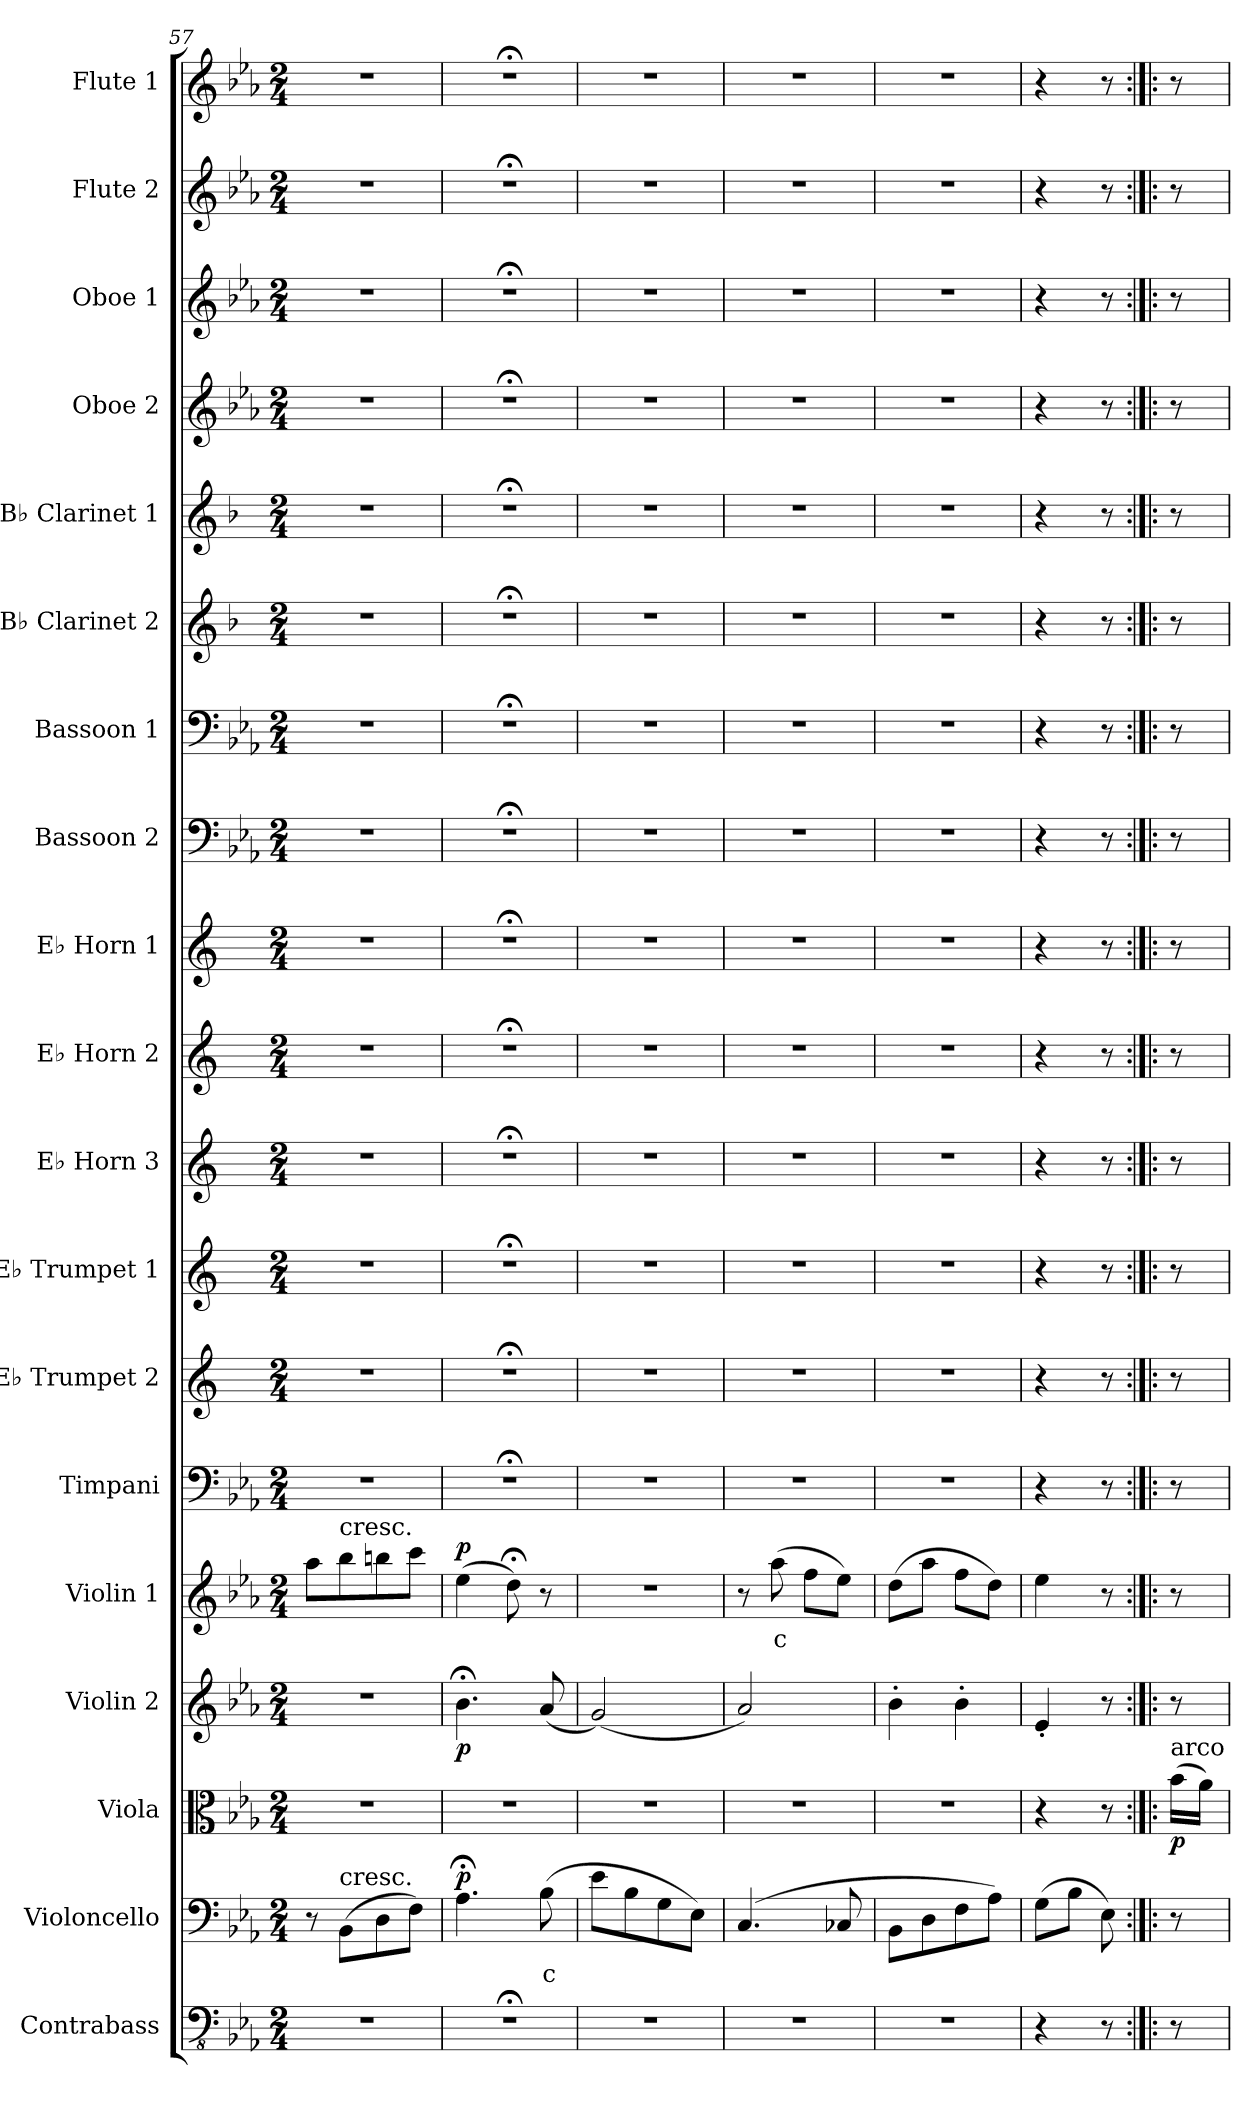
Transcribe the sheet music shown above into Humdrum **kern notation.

**kern	**kern	**text	**dynam	**kern	**dynam	**kern	**dynam	**kern	**text	**dynam	**kern	**kern	**kern	**kern	**kern	**kern	**kern	**kern	**kern	**kern	**kern	**kern	**kern	**kern
*part19	*part18	*part18	*part18	*part17	*part17	*part16	*part16	*part15	*part15	*part15	*part14	*part13	*part12	*part11	*part10	*part9	*part8	*part7	*part6	*part5	*part4	*part3	*part2	*part1
*staff19	*staff18	*staff18	*staff18	*staff17	*staff17	*staff16	*staff16	*staff15	*staff15	*staff15	*staff14	*staff13	*staff12	*staff11	*staff10	*staff9	*staff8	*staff7	*staff6	*staff5	*staff4	*staff3	*staff2	*staff1
*I"Contrabass	*I"Violoncello	*	*	*I"Viola	*	*I"Violin 2	*	*I"Violin 1	*	*	*I"Timpani	*I"E♭ Trumpet 2	*I"E♭ Trumpet 1	*I"E♭ Horn 3	*I"E♭ Horn 2	*I"E♭ Horn 1	*I"Bassoon 2	*I"Bassoon 1	*I"B♭ Clarinet 2	*I"B♭ Clarinet 1	*I"Oboe 2	*I"Oboe 1	*I"Flute 2	*I"Flute 1
*I'Cb	*I'Vc	*	*	*I'Vla	*	*I'Vln 2	*	*I'Vln 1	*	*	*I'Timp	*I'Tpt 2	*I'Tpt 1	*I'Hn 3	*I'Hn 2	*I'Hn 1	*I'Bsn 2	*I'Bsn 1	*I'Cl 2	*I'Cl 1	*I'Ob 2	*I'Ob 1	*I'Fl 2	*I'Fl 1
*clefFv4	*clefF4	*	*	*clefC3	*	*clefG2	*	*clefG2	*	*	*clefF4	*clefG2	*clefG2	*clefG2	*clefG2	*clefG2	*clefF4	*clefF4	*clefG2	*clefG2	*clefG2	*clefG2	*clefG2	*clefG2
*	*	*	*	*	*	*	*	*	*	*	*	*ITrd-2c-3	*ITrd-2c-3	*ITrd5c9	*ITrd5c9	*ITrd5c9	*	*	*ITrd1c2	*ITrd1c2	*	*	*	*
*k[b-e-a-]	*k[b-e-a-]	*	*	*k[b-e-a-]	*	*k[b-e-a-]	*	*k[b-e-a-]	*	*	*k[b-e-a-]	*k[b-e-a-]	*k[b-e-a-]	*k[b-e-a-]	*k[b-e-a-]	*k[b-e-a-]	*k[b-e-a-]	*k[b-e-a-]	*k[b-e-a-]	*k[b-e-a-]	*k[b-e-a-]	*k[b-e-a-]	*k[b-e-a-]	*k[b-e-a-]
*M2/4	*M2/4	*	*	*M2/4	*	*M2/4	*	*M2/4	*	*	*M2/4	*M2/4	*M2/4	*M2/4	*M2/4	*M2/4	*M2/4	*M2/4	*M2/4	*M2/4	*M2/4	*M2/4	*M2/4	*M2/4
=57	=57	=57	=57	=57	=57	=57	=57	=57	=57	=57	=57	=57	=57	=57	=57	=57	=57	=57	=57	=57	=57	=57	=57	=57
2r	8r	.	.	2r	.	2r	.	8aa-\L	.	.	2r	2r	2r	2r	2r	2r	2r	2r	2r	2r	2r	2r	2r	2r
!	!	!	!	!	!	!	!	!LO:TX:a:t=cresc.	!	!	!	!	!	!	!	!	!	!	!	!	!	!	!	!
!	!LO:TX:a:t=cresc.	!	!	!	!	!	!	!	!	!	!	!	!	!	!	!	!	!	!	!	!	!	!	!
.	(>8BB-\L	.	.	.	.	.	.	8bb-\	.	.	.	.	.	.	.	.	.	.	.	.	.	.	.	.
.	8D\	.	.	.	.	.	.	8bbn\	.	.	.	.	.	.	.	.	.	.	.	.	.	.	.	.
.	8F\J)	.	.	.	.	.	.	8ccc\J	.	.	.	.	.	.	.	.	.	.	.	.	.	.	.	.
=58	=58	=58	=58	=58	=58	=58	=58	=58	=58	=58	=58	=58	=58	=58	=58	=58	=58	=58	=58	=58	=58	=58	=58	=58
!	!	!	!LO:DY:b	!	!	!	!LO:DY:b	!	!	!LO:DY:b	!	!	!	!	!	!	!	!	!	!	!	!	!	!
2r;<	4.A-;<\	.	p	2r	.	4.b-;<\	p	(>4ee-\	.	p	2r;<	2r;<	2r;<	2r;<	2r;<	2r;<	2r;<	2r;<	2r;<	2r;<	2r;<	2r;<	2r;<	2r;<
.	.	.	.	.	.	.	.	8dd;<\)	.	.	.	.	.	.	.	.	.	.	.	.	.	.	.	.
!	!	!LO:LY:b:color=#FF0000	!	!	!	!	!	!	!	!	!	!	!	!	!	!	!	!	!	!	!	!	!	!
.	(>8B-\	c	.	.	.	(<8a-/	.	8r	.	.	.	.	.	.	.	.	.	.	.	.	.	.	.	.
=59	=59	=59	=59	=59	=59	=59	=59	=59	=59	=59	=59	=59	=59	=59	=59	=59	=59	=59	=59	=59	=59	=59	=59	=59
2r	8e-\L	.	.	2r	.	(<2g/)	.	2r	.	.	2r	2r	2r	2r	2r	2r	2r	2r	2r	2r	2r	2r	2r	2r
.	8B-\	.	.	.	.	.	.	.	.	.	.	.	.	.	.	.	.	.	.	.	.	.	.	.
.	8G\	.	.	.	.	.	.	.	.	.	.	.	.	.	.	.	.	.	.	.	.	.	.	.
.	8E-\J)	.	.	.	.	.	.	.	.	.	.	.	.	.	.	.	.	.	.	.	.	.	.	.
!!LO:PB:g=z
=60	=60	=60	=60	=60	=60	=60	=60	=60	=60	=60	=60	=60	=60	=60	=60	=60	=60	=60	=60	=60	=60	=60	=60	=60
2r	(>4.C/	.	.	2r	.	2a-/)	.	8r	.	.	2r	2r	2r	2r	2r	2r	2r	2r	2r	2r	2r	2r	2r	2r
!	!	!	!	!	!	!	!	!	!LO:LY:b:color=#FF0000	!	!	!	!	!	!	!	!	!	!	!	!	!	!	!
.	.	.	.	.	.	.	.	(>8aa-\	c	.	.	.	.	.	.	.	.	.	.	.	.	.	.	.
.	.	.	.	.	.	.	.	8ff\L	.	.	.	.	.	.	.	.	.	.	.	.	.	.	.	.
.	8C-X/	.	.	.	.	.	.	8ee-\J)	.	.	.	.	.	.	.	.	.	.	.	.	.	.	.	.
=61	=61	=61	=61	=61	=61	=61	=61	=61	=61	=61	=61	=61	=61	=61	=61	=61	=61	=61	=61	=61	=61	=61	=61	=61
2r	8BB-\L	.	.	2r	.	4b-'\	.	(>8dd\L	.	.	2r	2r	2r	2r	2r	2r	2r	2r	2r	2r	2r	2r	2r	2r
.	8D\	.	.	.	.	.	.	8aa-\J	.	.	.	.	.	.	.	.	.	.	.	.	.	.	.	.
.	8F\	.	.	.	.	4b-'\	.	8ff\L	.	.	.	.	.	.	.	.	.	.	.	.	.	.	.	.
.	8A-\J)	.	.	.	.	.	.	8dd\J)	.	.	.	.	.	.	.	.	.	.	.	.	.	.	.	.
=61X1	=61X1	=61X1	=61X1	=61X1	=61X1	=61X1	=61X1	=61X1	=61X1	=61X1	=61X1	=61X1	=61X1	=61X1	=61X1	=61X1	=61X1	=61X1	=61X1	=61X1	=61X1	=61X1	=61X1	=61X1
4r	(>8G\L	.	.	4r	.	4e-'/	.	4ee-\	.	.	4r	4r	4r	4r	4r	4r	4r	4r	4r	4r	4r	4r	4r	4r
.	8B-\J	.	.	.	.	.	.	.	.	.	.	.	.	.	.	.	.	.	.	.	.	.	.	.
8r	8E-\)	.	.	8r	.	8r	.	8r	.	.	8r	8r	8r	8r	8r	8r	8r	8r	8r	8r	8r	8r	8r	8r
=62:|!|:	=62:|!|:	=62:|!|:	=62:|!|:	=62:|!|:	=62:|!|:	=62:|!|:	=62:|!|:	=62:|!|:	=62:|!|:	=62:|!|:	=62:|!|:	=62:|!|:	=62:|!|:	=62:|!|:	=62:|!|:	=62:|!|:	=62:|!|:	=62:|!|:	=62:|!|:	=62:|!|:	=62:|!|:	=62:|!|:	=62:|!|:	=62:|!|:
!	!	!	!	!LO:TX:a:t=arco	!	!	!	!	!	!	!	!	!	!	!	!	!	!	!	!	!	!	!	!
!	!	!	!	!	!LO:DY:b	!	!	!	!	!	!	!	!	!	!	!	!	!	!	!	!	!	!	!
8r	8r	.	.	(>16b-\LL	p	8r	.	8r	.	.	8r	8r	8r	8r	8r	8r	8r	8r	8r	8r	8r	8r	8r	8r
.	.	.	.	16a-\JJ)	.	.	.	.	.	.	.	.	.	.	.	.	.	.	.	.	.	.	.	.
=	=	=	=	=	=	=	=	=	=	=	=	=	=	=	=	=	=	=	=	=	=	=	=	=
*-	*-	*-	*-	*-	*-	*-	*-	*-	*-	*-	*-	*-	*-	*-	*-	*-	*-	*-	*-	*-	*-	*-	*-	*-
